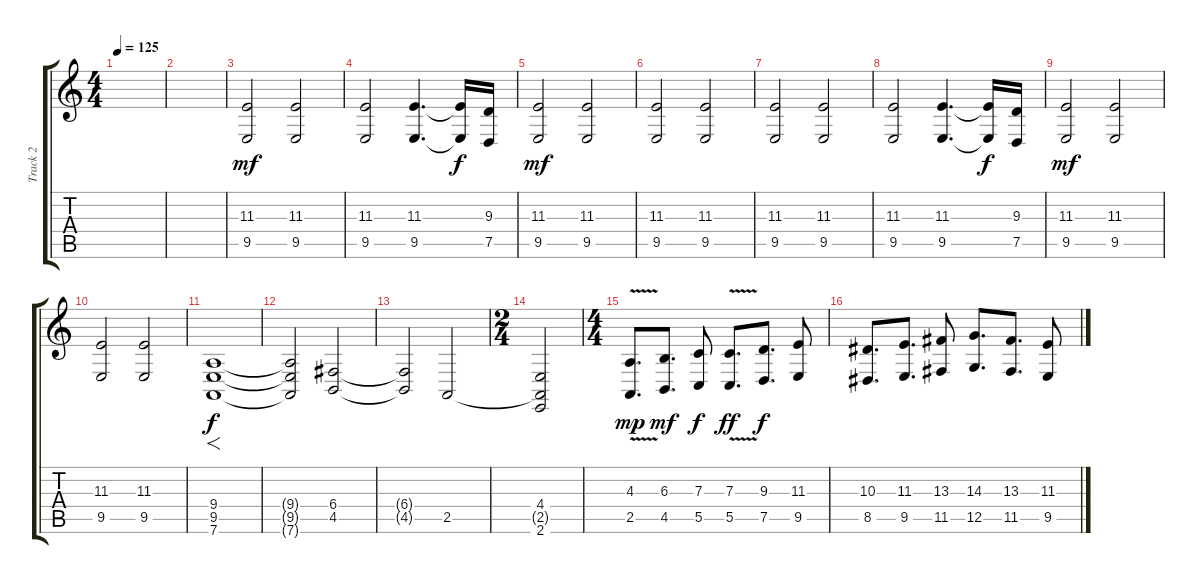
\track ("Track 2" "Track 2") {instrument harpsichord}
\staff {score tabs}
\tuning (D4 A3 F3 C3 G2 D2) {hide}
\ts (4 4)
\tempo 125
\clef g2
\ks c
|
|
(11.3 9.5).2{dy mf} (11.3 9.5).2 |
(11.3 9.5).2 (11.3 9.5).4{d} (11.3{t} 9.5{t}).16{dy f} (9.3 7.5).16 |
(11.3 9.5).2{dy mf} (11.3 9.5).2 |
(11.3 9.5).2 (11.3 9.5).2 |
(11.3 9.5).2 (11.3 9.5).2 |
(11.3 9.5).2 (11.3 9.5).4{d} (11.3{t} 9.5{t}).16{dy f} (9.3 7.5).16 |
(11.3 9.5).2{dy mf} (11.3 9.5).2 |
(11.3 9.5).2 (11.3 9.5).2 |
(9.4 9.5 7.6).1{f dy f instrument choiraahs} |
(9.4{t} 9.5{t} 7.6{t}).2 (6.4 4.5).2 |
(6.4{t} 4.5{t}).2 2.5.2 |
\ts (2 4)
(4.4 2.5{t} 2.6).2 |
\ts (4 4)
(4.3 2.5{v}).8{d dy mp} (6.3 4.5).8{d dy mf} (7.3 5.5).8{dy f} (7.3 5.5{v}).8{d dy ff} (9.3 7.5).8{d dy f} (11.3 9.5).8 |
(10.3 8.5).8{d} (11.3 9.5).8{d} (13.3 11.5).8 (14.3 12.5).8{d} (13.3 11.5).8{d} (11.3 9.5).8
